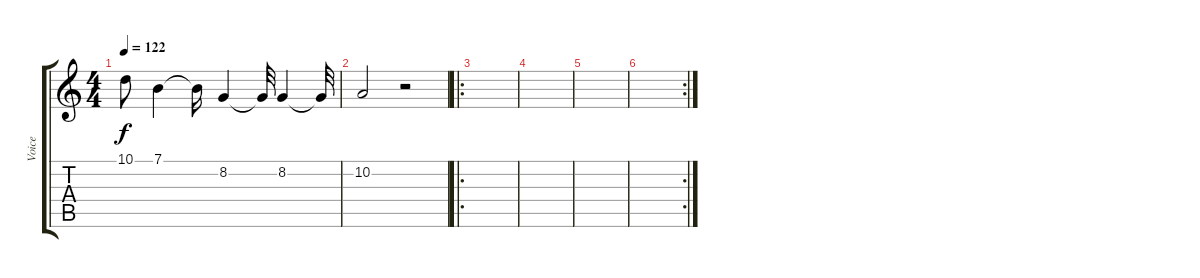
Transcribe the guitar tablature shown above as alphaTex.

\track ("Voice" "Voice") {instrument tenorsax}
\staff {score tabs}
\tuning (E4 B3 G3 D3 A2 E2) {hide}
\ts (4 4)
\tempo 122
\clef g2
\ks c
10.1{t}.8{dy f} 7.1.4 7.1{t}.16 8.2.4 8.2{t}.32 8.2.4 8.2{t}.32 |
10.2.2 r.2 |
\ro
|
|
|
\rc 2
